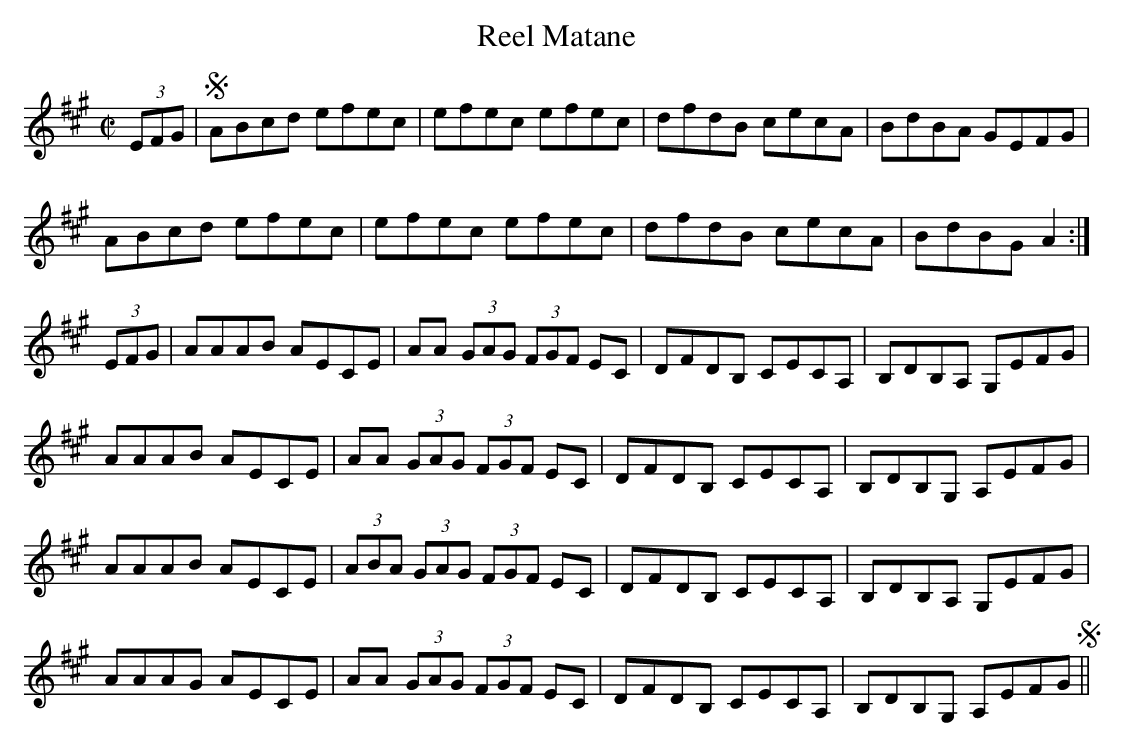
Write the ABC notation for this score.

X:1
T:Reel Matane
M:C|
L:1/8
K:A
(3EFG|SABcd efec|efec efec|dfdB cecA|BdBA GEFG|
ABcd efec|efec efec|dfdB cecA|BdBG A2:|
(3EFG|AAAB AECE|AA (3GAG (3FGF EC|DFDB, CECA,|B,DB,A, G,EFG|
AAAB AECE|AA (3GAG (3FGF EC|DFDB, CECA,|B,DB,G, A,EFG|
AAAB AECE|(3ABA (3GAG (3FGF EC|DFDB, CECA,|B,DB,A, G,EFG|
AAAG AECE|AA (3GAG (3FGF EC|DFDB, CECA,|B,DB,G, A,EFGS||
